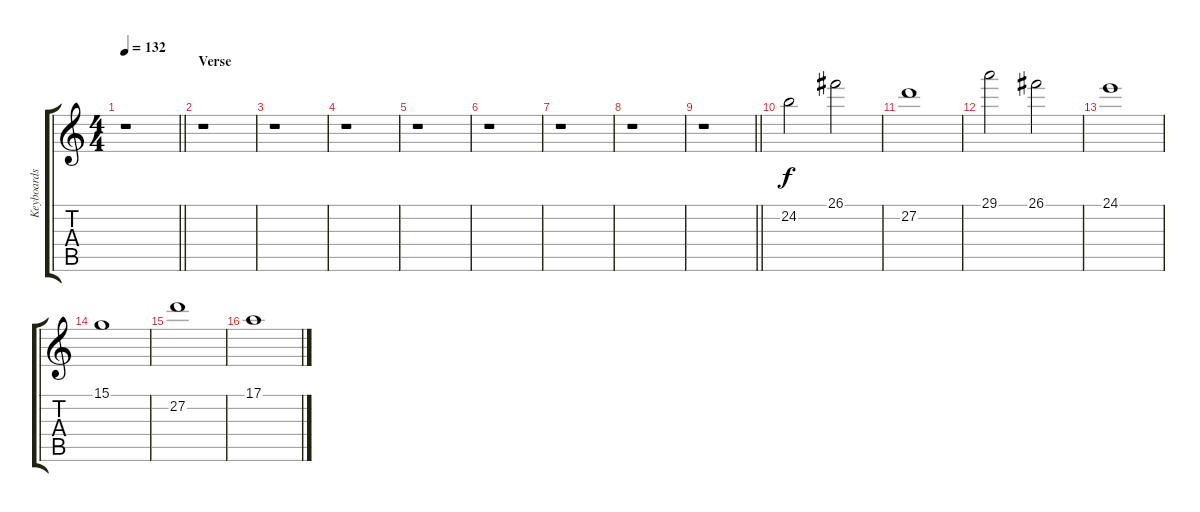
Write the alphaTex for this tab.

\track ("Keyboards" "Keyboards") {instrument pad1newage}
\staff {score tabs}
\tuning (E4 B3 G3 D3 A2 E2) {hide}
\ts (4 4)
\tempo 132
\clef g2
\barLineRight lightlight
\ks c
r.1{dy f} |
\section ("" "Verse ")
r.1 |
r.1 |
r.1 |
r.1 |
r.1 |
r.1 |
r.1 |
\barLineRight lightlight
r.1 |
\section ("" "")
24.2.2 26.1.2 |
27.2.1 |
29.1.2 26.1.2 |
24.1.1 |
15.1.1 |
27.2.1 |
17.1.1
